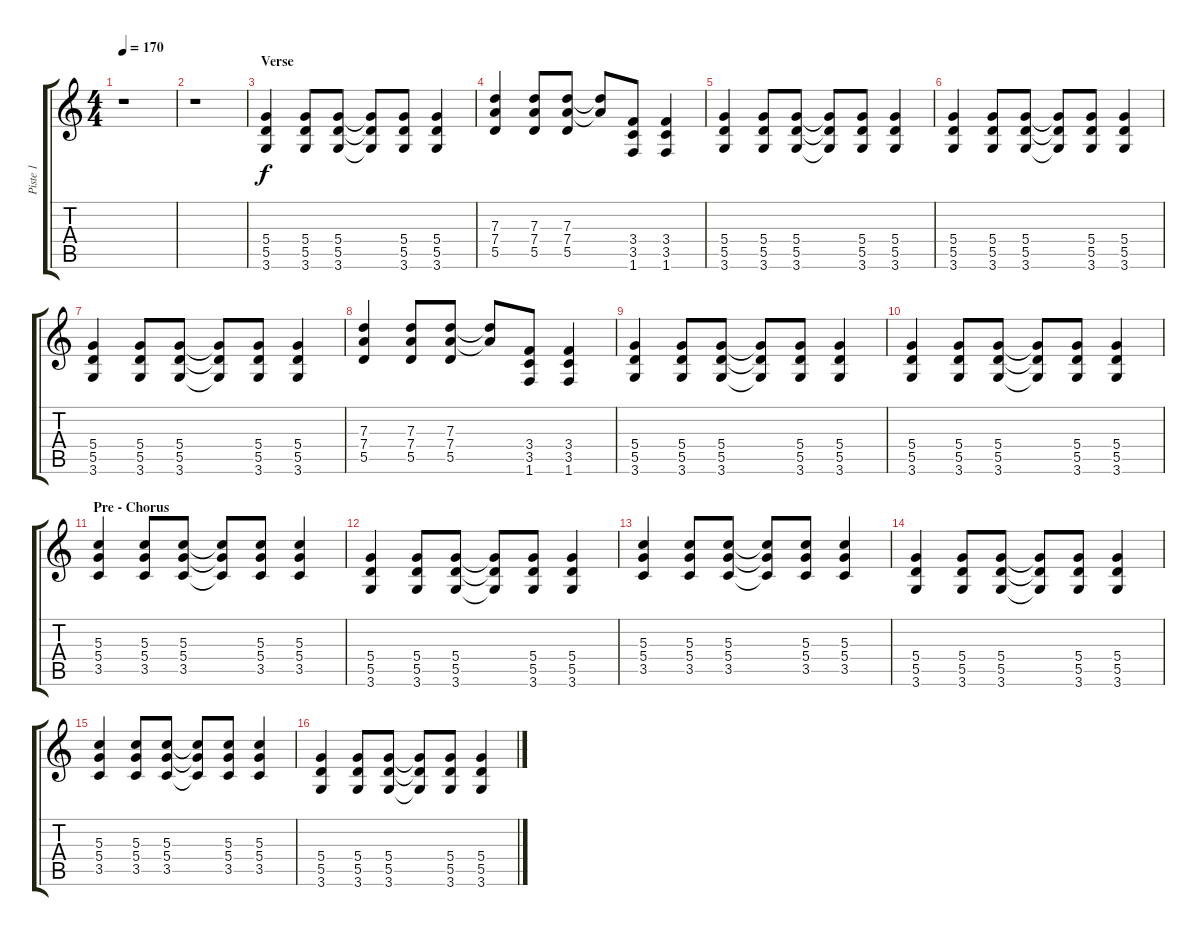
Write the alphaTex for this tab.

\track ("Piste 1" "Piste 1") {instrument distortionguitar}
\staff {score tabs}
\tuning (E4 B3 G3 D3 A2 E2) {hide}
\ts (4 4)
\tempo 170
\clef g2
\ks c
r.1{dy f instrument distortionguitar} |
r.1 |
\section ("" "Verse")
(5.4 5.5 3.6).4 (5.4 5.5 3.6).8 (5.4 5.5 3.6).8 (5.4{t} 5.5{t} 3.6{t}).8 (5.4 5.5 3.6).8 (5.4 5.5 3.6).4 |
(7.3 7.4 5.5).4 (7.3 7.4 5.5).8 (7.3 7.4 5.5).8 (7.3{t} 7.4{t}).8 (3.4 3.5 1.6).8 (3.4 3.5 1.6).4 |
(5.4 5.5 3.6).4 (5.4 5.5 3.6).8 (5.4 5.5 3.6).8 (5.4{t} 5.5{t} 3.6{t}).8 (5.4 5.5 3.6).8 (5.4 5.5 3.6).4 |
(5.4 5.5 3.6).4 (5.4 5.5 3.6).8 (5.4 5.5 3.6).8 (5.4{t} 5.5{t} 3.6{t}).8 (5.4 5.5 3.6).8 (5.4 5.5 3.6).4 |
(5.4 5.5 3.6).4 (5.4 5.5 3.6).8 (5.4 5.5 3.6).8 (5.4{t} 5.5{t} 3.6{t}).8 (5.4 5.5 3.6).8 (5.4 5.5 3.6).4 |
(7.3 7.4 5.5).4 (7.3 7.4 5.5).8 (7.3 7.4 5.5).8 (7.3{t} 7.4{t}).8 (3.4 3.5 1.6).8 (3.4 3.5 1.6).4 |
(5.4 5.5 3.6).4 (5.4 5.5 3.6).8 (5.4 5.5 3.6).8 (5.4{t} 5.5{t} 3.6{t}).8 (5.4 5.5 3.6).8 (5.4 5.5 3.6).4 |
(5.4 5.5 3.6).4 (5.4 5.5 3.6).8 (5.4 5.5 3.6).8 (5.4{t} 5.5{t} 3.6{t}).8 (5.4 5.5 3.6).8 (5.4 5.5 3.6).4 |
\section ("" "Pre - Chorus")
(5.3 5.4 3.5).4 (5.3 5.4 3.5).8 (5.3 5.4 3.5).8 (5.3{t} 5.4{t} 3.5{t}).8 (5.3 5.4 3.5).8 (5.3 5.4 3.5).4 |
(5.4 5.5 3.6).4 (5.4 5.5 3.6).8 (5.4 5.5 3.6).8 (5.4{t} 5.5{t} 3.6{t}).8 (5.4 5.5 3.6).8 (5.4 5.5 3.6).4 |
(5.3 5.4 3.5).4 (5.3 5.4 3.5).8 (5.3 5.4 3.5).8 (5.3{t} 5.4{t} 3.5{t}).8 (5.3 5.4 3.5).8 (5.3 5.4 3.5).4 |
(5.4 5.5 3.6).4 (5.4 5.5 3.6).8 (5.4 5.5 3.6).8 (5.4{t} 5.5{t} 3.6{t}).8 (5.4 5.5 3.6).8 (5.4 5.5 3.6).4 |
(5.3 5.4 3.5).4 (5.3 5.4 3.5).8 (5.3 5.4 3.5).8 (5.3{t} 5.4{t} 3.5{t}).8 (5.3 5.4 3.5).8 (5.3 5.4 3.5).4 |
(5.4 5.5 3.6).4 (5.4 5.5 3.6).8 (5.4 5.5 3.6).8 (5.4{t} 5.5{t} 3.6{t}).8 (5.4 5.5 3.6).8 (5.4 5.5 3.6).4
